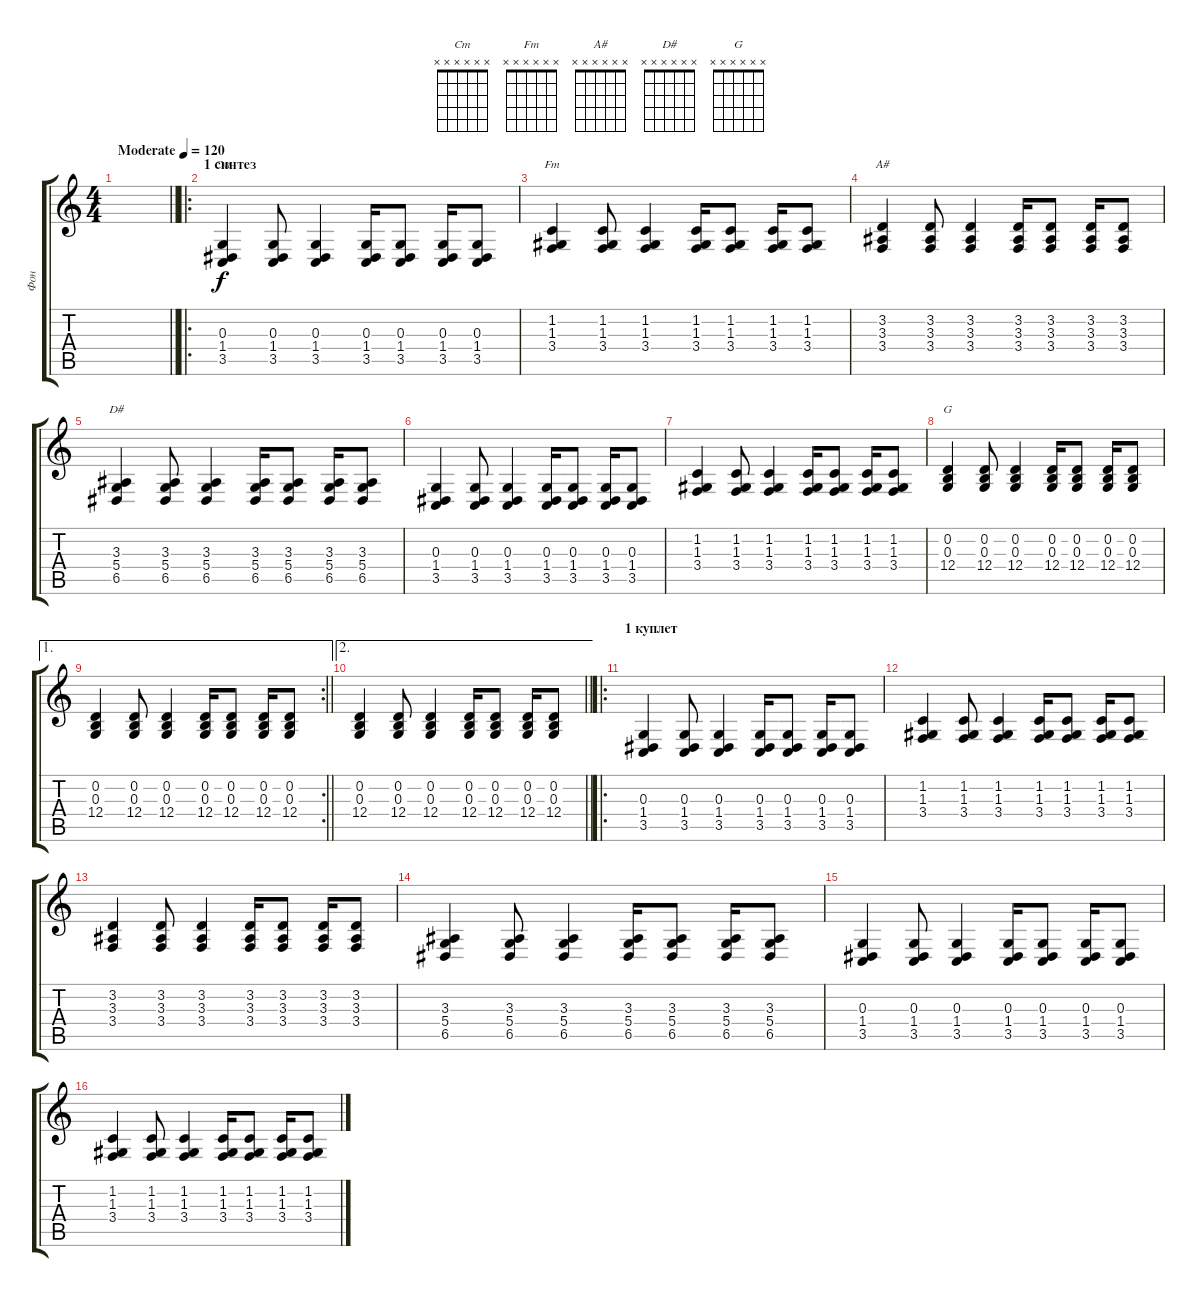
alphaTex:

\track ("Фон" "Фон") {instrument pad3polysynth}
\staff {score tabs}
\tuning (E4 B3 G3 D3 A2 E2) {hide}
\chord ("Cm" x x x x x x)
\chord ("Fm" x x x x x x)
\chord ("A#" x x x x x x)
\chord ("D#" x x x x x x)
\chord ("G" x x x x x x)
\ts (4 4)
\tempo (120 "Moderate")
\clef g2
\barLineRight lightlight
\ks c
|
\ro
\section ("" "1 синтез")
(0.3 1.4 3.5).4{ch "Cm"} (0.3 1.4 3.5).8 (0.3 1.4 3.5).4 (0.3 1.4 3.5).16 (0.3 1.4 3.5).8 (0.3 1.4 3.5).16 (0.3 1.4 3.5).8 |
(1.2 1.3 3.4).4{ch "Fm"} (1.2 1.3 3.4).8 (1.2 1.3 3.4).4 (1.2 1.3 3.4).16 (1.2 1.3 3.4).8 (1.2 1.3 3.4).16 (1.2 1.3 3.4).8 |
(3.2 3.3 3.4).4{ch "A#"} (3.2 3.3 3.4).8 (3.2 3.3 3.4).4 (3.2 3.3 3.4).16 (3.2 3.3 3.4).8 (3.2 3.3 3.4).16 (3.2 3.3 3.4).8 |
(3.3 5.4 6.5).4{ch "D#"} (3.3 5.4 6.5).8 (3.3 5.4 6.5).4 (3.3 5.4 6.5).16 (3.3 5.4 6.5).8 (3.3 5.4 6.5).16 (3.3 5.4 6.5).8 |
(0.3 1.4 3.5).4 (0.3 1.4 3.5).8 (0.3 1.4 3.5).4 (0.3 1.4 3.5).16 (0.3 1.4 3.5).8 (0.3 1.4 3.5).16 (0.3 1.4 3.5).8 |
(1.2 1.3 3.4).4 (1.2 1.3 3.4).8 (1.2 1.3 3.4).4 (1.2 1.3 3.4).16 (1.2 1.3 3.4).8 (1.2 1.3 3.4).16 (1.2 1.3 3.4).8 |
(0.2 0.3 12.4).4{ch "G"} (0.2 0.3 12.4).8 (0.2 0.3 12.4).4 (0.2 0.3 12.4).16 (0.2 0.3 12.4).8 (0.2 0.3 12.4).16 (0.2 0.3 12.4).8 |
\ae 1
\rc 2
\barLineRight lightlight
(0.2 0.3 12.4).4 (0.2 0.3 12.4).8 (0.2 0.3 12.4).4 (0.2 0.3 12.4).16 (0.2 0.3 12.4).8 (0.2 0.3 12.4).16 (0.2 0.3 12.4).8 |
\ae 2
\barLineRight lightlight
(0.2 0.3 12.4).4 (0.2 0.3 12.4).8 (0.2 0.3 12.4).4 (0.2 0.3 12.4).16 (0.2 0.3 12.4).8 (0.2 0.3 12.4).16 (0.2 0.3 12.4).8 |
\ro
\section ("" "1 куплет")
(0.3 1.4 3.5).4 (0.3 1.4 3.5).8 (0.3 1.4 3.5).4 (0.3 1.4 3.5).16 (0.3 1.4 3.5).8 (0.3 1.4 3.5).16 (0.3 1.4 3.5).8 |
(1.2 1.3 3.4).4 (1.2 1.3 3.4).8 (1.2 1.3 3.4).4 (1.2 1.3 3.4).16 (1.2 1.3 3.4).8 (1.2 1.3 3.4).16 (1.2 1.3 3.4).8 |
(3.2 3.3 3.4).4 (3.2 3.3 3.4).8 (3.2 3.3 3.4).4 (3.2 3.3 3.4).16 (3.2 3.3 3.4).8 (3.2 3.3 3.4).16 (3.2 3.3 3.4).8 |
(3.3 5.4 6.5).4 (3.3 5.4 6.5).8 (3.3 5.4 6.5).4 (3.3 5.4 6.5).16 (3.3 5.4 6.5).8 (3.3 5.4 6.5).16 (3.3 5.4 6.5).8 |
(0.3 1.4 3.5).4 (0.3 1.4 3.5).8 (0.3 1.4 3.5).4 (0.3 1.4 3.5).16 (0.3 1.4 3.5).8 (0.3 1.4 3.5).16 (0.3 1.4 3.5).8 |
(1.2 1.3 3.4).4 (1.2 1.3 3.4).8 (1.2 1.3 3.4).4 (1.2 1.3 3.4).16 (1.2 1.3 3.4).8 (1.2 1.3 3.4).16 (1.2 1.3 3.4).8
